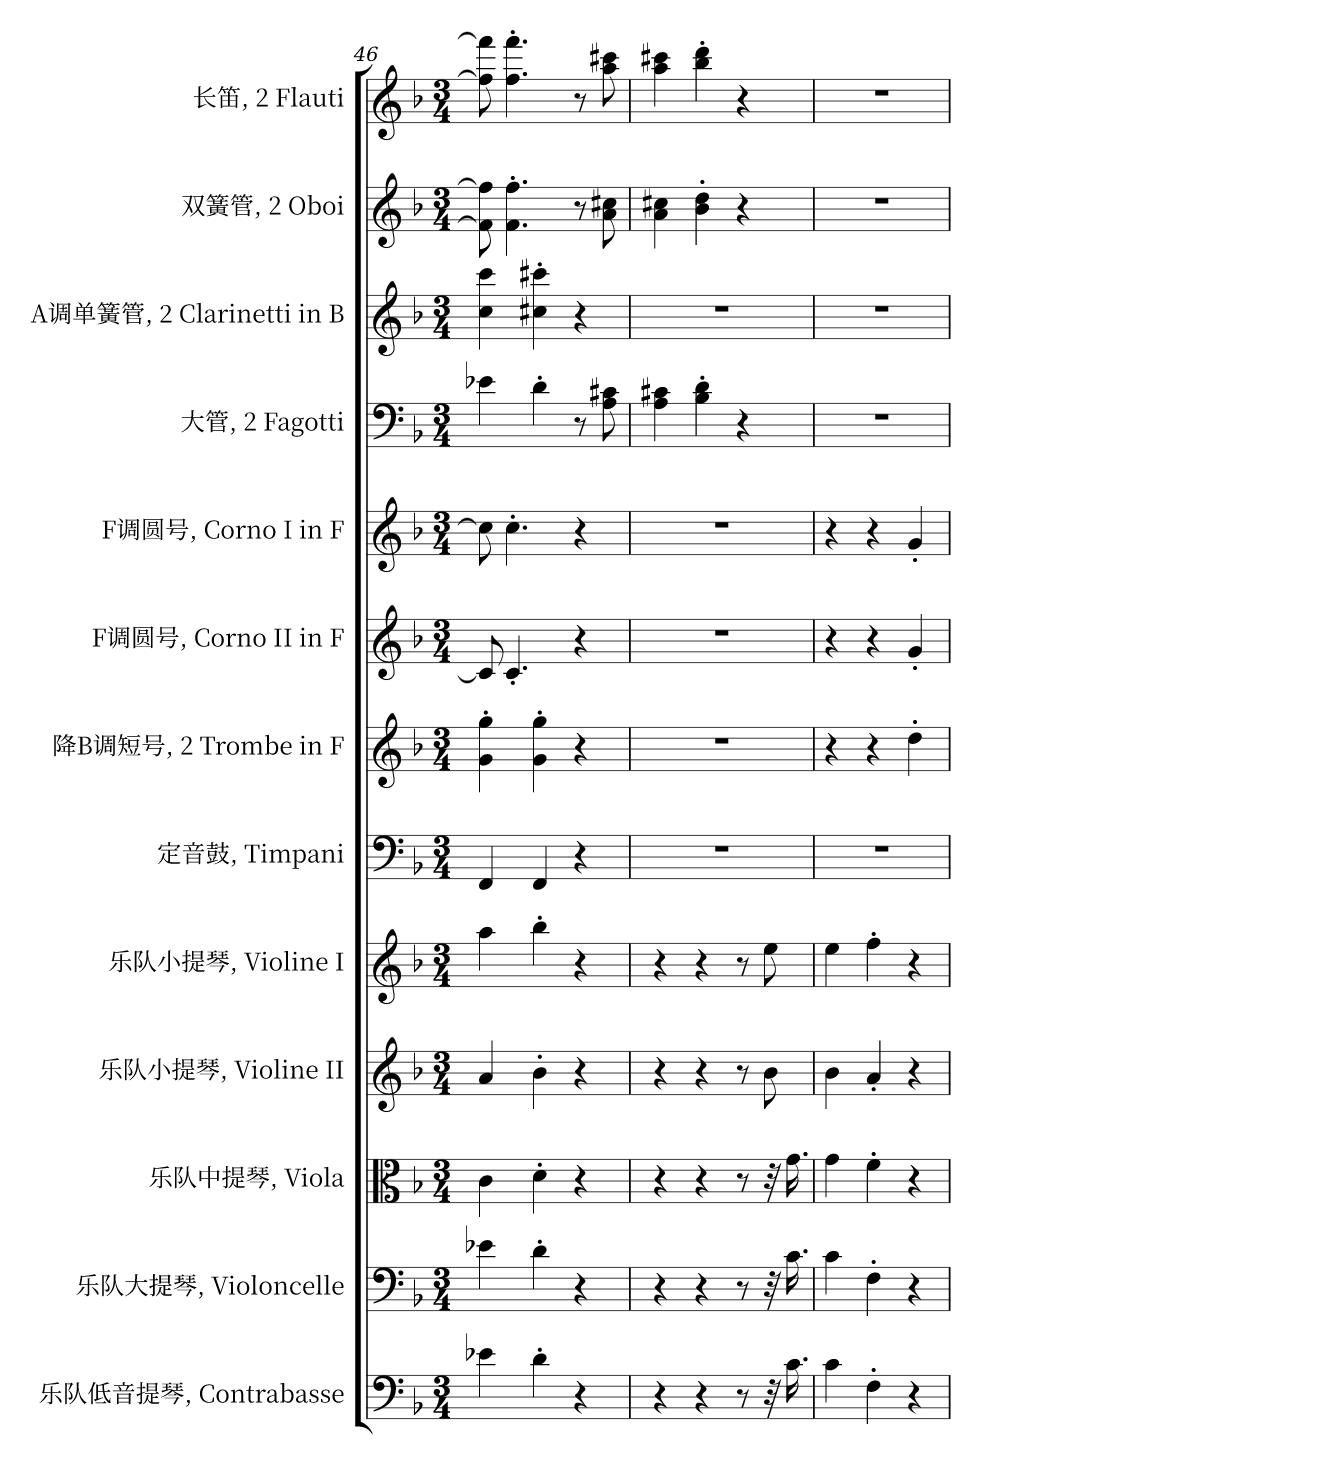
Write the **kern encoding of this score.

**kern	**kern	**kern	**kern	**kern	**kern	**kern	**kern	**kern	**kern	**kern	**kern	**kern
*part13	*part12	*part11	*part10	*part9	*part8	*part7	*part6	*part5	*part4	*part3	*part2	*part1
*staff13	*staff12	*staff11	*staff10	*staff9	*staff8	*staff7	*staff6	*staff5	*staff4	*staff3	*staff2	*staff1
*I"乐队低音提琴, Contrabasse	*I"乐队大提琴, Violoncelle	*I"乐队中提琴, Viola	*I"乐队小提琴, Violine II	*I"乐队小提琴, Violine I	*I"定音鼓, Timpani	*I"降B调短号, 2 Trombe in F	*I"F调圆号, Corno II in F	*I"F调圆号, Corno I in F	*I"大管, 2 Fagotti	*I"A调单簧管, 2 Clarinetti in B	*I"双簧管, 2 Oboi	*I"长笛, 2 Flauti
*I'Cbs.	*	*	*	*	*I'Timp.	*	*	*	*	*I'A Cl.	*I'Ob.	*I'Fl.
!!LO:PB:g=z
*clefF4	*clefF4	*clefC3	*clefG2	*clefG2	*clefF4	*clefG2	*clefG2	*clefG2	*clefF4	*clefG2	*clefG2	*clefG2
*ITrd7c12	*	*	*	*	*	*ITrd1c2	*ITrd4c7	*ITrd4c7	*	*ITrd2c3	*	*
*k[b-]	*k[b-]	*k[b-]	*k[b-]	*k[b-]	*k[b-]	*k[b-e-a-]	*k[b-e-]	*k[b-e-]	*k[b-]	*k[f#c#]	*k[b-]	*k[b-]
*M3/4	*M3/4	*M3/4	*M3/4	*M3/4	*M3/4	*M3/4	*M3/4	*M3/4	*M3/4	*M3/4	*M3/4	*M3/4
*MM96	*MM96	*MM96	*MM96	*MM96	*MM96	*MM96	*MM96	*MM96	*MM96	*MM96	*MM96	*MM96
=46	=46	=46	=46	=46	=46	=46	=46	=46	=46	=46	=46	=46
4E-X\	4e-X\	4c\	4a/	4aa\	4FF/	4f\' 4ff\'	8F/]	8f\]	4e-X\	4a\ 4aa\	8f\] 8ff\]	8ff\] 8fff\]
.	.	.	.	.	.	.	4.F'/	4.f'\	.	.	4.f\' 4.ff\'	4.ff\' 4.fff\'
4D'\	4d'\	4d'\	4b-'\	4bb-'\	4FF/	4f\' 4ff\'	.	.	4d'\	4a#X\' 4aa#X\'	.	.
*	*	*	*	*	*	*	*	*	*	*	*	*MM105
4r	4r	4r	4r	4r	4r	4r	4r	4r	8r	4r	8r	8r
.	.	.	.	.	.	.	.	.	8A\ 8c#X\	.	8a\ 8cc#X\	8aa\ 8ccc#X\
=47	=47	=47	=47	=47	=47	=47	=47	=47	=47	=47	=47	=47
*	*	*	*	*	*	*	*	*	*	*	*	*MM96
4r	4r	4r	4r	4r	2.r	2.r	2.r	2.r	4A\ 4c#X\	2.r	4a\ 4cc#X\	4aa\ 4ccc#X\
*	*	*	*	*	*	*	*	*	*	*	*	*MM105
4r	4r	4r	4r	4r	.	.	.	.	4B-\' 4d\'	.	4b-\' 4dd\'	4bb-\' 4ddd\'
*	*	*	*	*	*	*	*	*	*	*	*	*MM111
8r	8r	8r	8r	8r	.	.	.	.	4r	.	4r	4r
32r	32r	32r	8b-\	8ee\	.	.	.	.	.	.	.	.
16.C\	16.c\	16.g\	.	.	.	.	.	.	.	.	.	.
=48	=48	=48	=48	=48	=48	=48	=48	=48	=48	=48	=48	=48
*	*	*	*	*	*	*	*	*	*	*	*	*MM96
4C\	4c\	4g\	4b-\	4ee\	2.r	4r	4r	4r	2.r	2.r	2.r	2.r
4FF'\	4F'\	4f'\	4a'/	4ff'\	.	4r	4r	4r	.	.	.	.
4r	4r	4r	4r	4r	.	4cc'\	4c'/	4c'/	.	.	.	.
=	=	=	=	=	=	=	=	=	=	=	=	=
*-	*-	*-	*-	*-	*-	*-	*-	*-	*-	*-	*-	*-
